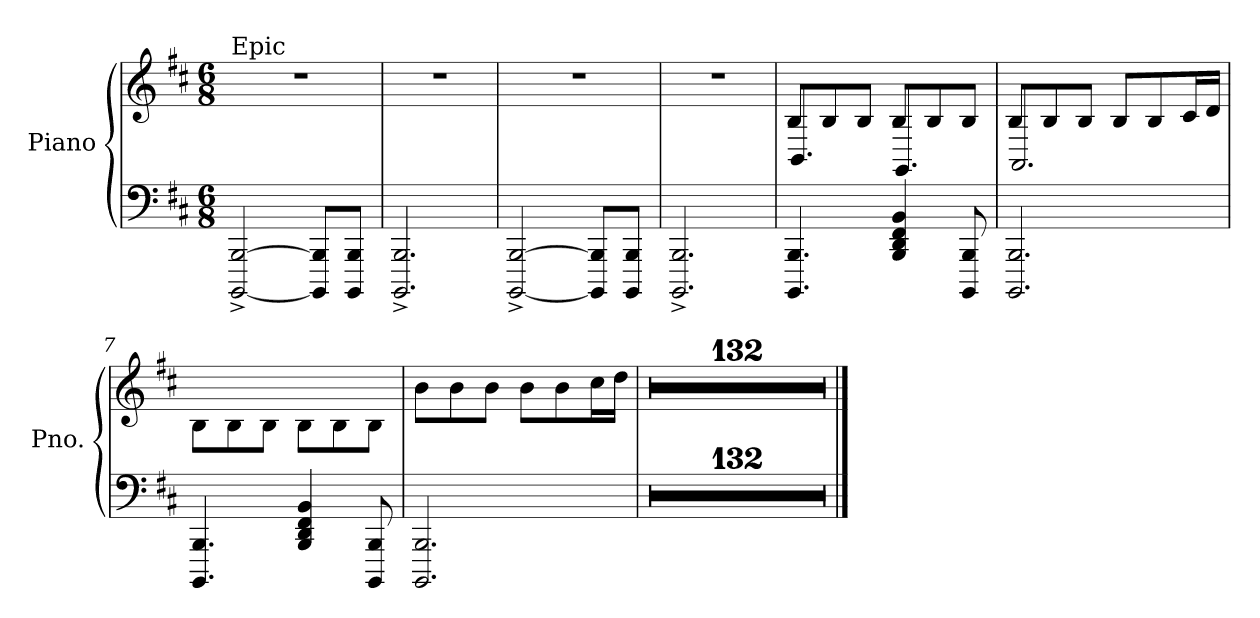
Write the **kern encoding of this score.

**kern	**kern
*part1	*part1
*staff2	*staff1
*I"Piano	*
*I'Pno.	*
*clefF4	*clefG2
*k[f#c#]	*k[f#c#]
*D:	*D:
*M6/8	*M6/8
=1	=1
!	!LO:TX:a:t=Epic
[2BBBB/^ [2BBB/^	2.r
8BBBB/] 8BBB/]L	.
8BBBB/ 8BBB/J	.
=2	=2
2.BBBB/^ 2.BBB/^	2.r
=3	=3
[2BBBB/^ [2BBB/^	2.r
8BBBB/] 8BBB/]L	.
8BBBB/ 8BBB/J	.
=4	=4
2.BBBB/^ 2.BBB/^	2.r
=5	=5
*	*^
4.BBBB/ 4.BBB/	8B/L	4.BB/
.	8B/	.
.	8B/J	.
4BBB/ 4DD/ 4FF#/ 4BB/	8B/L	4.GG/
.	8B/	.
8BBBB/ 8BBB/	8B/J	.
=6	=6	=6
2.BBBB/ 2.BBB/	8B/L	2.AA/
.	8B/	.
.	8B/J	.
.	8B/L	.
.	8B/	.
.	16c#/L	.
.	16d/JJ	.
*	*v	*v
=7	=7
4.BBBB/ 4.BBB/	8B\L
.	8B\
.	8B\J
4BBB/ 4DD/ 4FF#/ 4BB/	8B\L
.	8B\
8BBBB/ 8BBB/	8B\J
!!LO:LB:g=z
=8	=8
2.BBBB/ 2.BBB/	8b\L
.	8b\
.	8b\J
.	8b\L
.	8b\
.	16cc#\L
.	16dd\JJ
=9	=9
2.r	2.r
=10	=10
2.r	2.r
=11	=11
2.r	2.r
=12	=12
2.r	2.r
=13	=13
2.r	2.r
=14	=14
2.r	2.r
=15	=15
2.r	2.r
=16	=16
2.r	2.r
=17	=17
2.r	2.r
=18	=18
2.r	2.r
=19	=19
2.r	2.r
=20	=20
2.r	2.r
=21	=21
2.r	2.r
=22	=22
2.r	2.r
=23	=23
2.r	2.r
=24	=24
2.r	2.r
!!LO:LB:g=z
=25	=25
2.r	2.r
=26	=26
2.r	2.r
=27	=27
2.r	2.r
=28	=28
2.r	2.r
=29	=29
2.r	2.r
=30	=30
2.r	2.r
=31	=31
2.r	2.r
=32	=32
2.r	2.r
=33	=33
2.r	2.r
=34	=34
2.r	2.r
=35	=35
2.r	2.r
=36	=36
2.r	2.r
=37	=37
2.r	2.r
=38	=38
2.r	2.r
=39	=39
2.r	2.r
=40	=40
2.r	2.r
=41	=41
2.r	2.r
=42	=42
2.r	2.r
=43	=43
2.r	2.r
=44	=44
2.r	2.r
!!LO:LB:g=z
=45	=45
2.r	2.r
=46	=46
2.r	2.r
=47	=47
2.r	2.r
=48	=48
2.r	2.r
=49	=49
2.r	2.r
=50	=50
2.r	2.r
=51	=51
2.r	2.r
=52	=52
2.r	2.r
=53	=53
2.r	2.r
=54	=54
2.r	2.r
=55	=55
2.r	2.r
=56	=56
2.r	2.r
=57	=57
2.r	2.r
=58	=58
2.r	2.r
=59	=59
2.r	2.r
=60	=60
2.r	2.r
=61	=61
2.r	2.r
=62	=62
2.r	2.r
=63	=63
2.r	2.r
=64	=64
2.r	2.r
!!LO:LB:g=z
=65	=65
2.r	2.r
=66	=66
2.r	2.r
=67	=67
2.r	2.r
=68	=68
2.r	2.r
=69	=69
2.r	2.r
=70	=70
2.r	2.r
=71	=71
2.r	2.r
=72	=72
2.r	2.r
=73	=73
2.r	2.r
=74	=74
2.r	2.r
=75	=75
2.r	2.r
=76	=76
2.r	2.r
=77	=77
2.r	2.r
=78	=78
2.r	2.r
=79	=79
2.r	2.r
=80	=80
2.r	2.r
=81	=81
2.r	2.r
=82	=82
2.r	2.r
=83	=83
2.r	2.r
=84	=84
2.r	2.r
!!LO:PB:g=z
=85	=85
2.r	2.r
=86	=86
2.r	2.r
=87	=87
2.r	2.r
=88	=88
2.r	2.r
=89	=89
2.r	2.r
=90	=90
2.r	2.r
=91	=91
2.r	2.r
=92	=92
2.r	2.r
=93	=93
2.r	2.r
=94	=94
2.r	2.r
=95	=95
2.r	2.r
=96	=96
2.r	2.r
=97	=97
2.r	2.r
=98	=98
2.r	2.r
=99	=99
2.r	2.r
=100	=100
2.r	2.r
=101	=101
2.r	2.r
=102	=102
2.r	2.r
=103	=103
2.r	2.r
=104	=104
2.r	2.r
!!LO:LB:g=z
=105	=105
2.r	2.r
=106	=106
2.r	2.r
=107	=107
2.r	2.r
=108	=108
2.r	2.r
=109	=109
2.r	2.r
=110	=110
2.r	2.r
=111	=111
2.r	2.r
=112	=112
2.r	2.r
=113	=113
2.r	2.r
=114	=114
2.r	2.r
=115	=115
2.r	2.r
=116	=116
2.r	2.r
=117	=117
2.r	2.r
=118	=118
2.r	2.r
=119	=119
2.r	2.r
=120	=120
2.r	2.r
=121	=121
2.r	2.r
=122	=122
2.r	2.r
=123	=123
2.r	2.r
=124	=124
2.r	2.r
!!LO:LB:g=z
=125	=125
2.r	2.r
=126	=126
2.r	2.r
=127	=127
2.r	2.r
=128	=128
2.r	2.r
=129	=129
2.r	2.r
=130	=130
2.r	2.r
=131	=131
2.r	2.r
=132	=132
2.r	2.r
=133	=133
2.r	2.r
=134	=134
2.r	2.r
=135	=135
2.r	2.r
=136	=136
2.r	2.r
=137	=137
2.r	2.r
=138	=138
2.r	2.r
=139	=139
2.r	2.r
=140	=140
2.r	2.r
==	==
*-	*-
